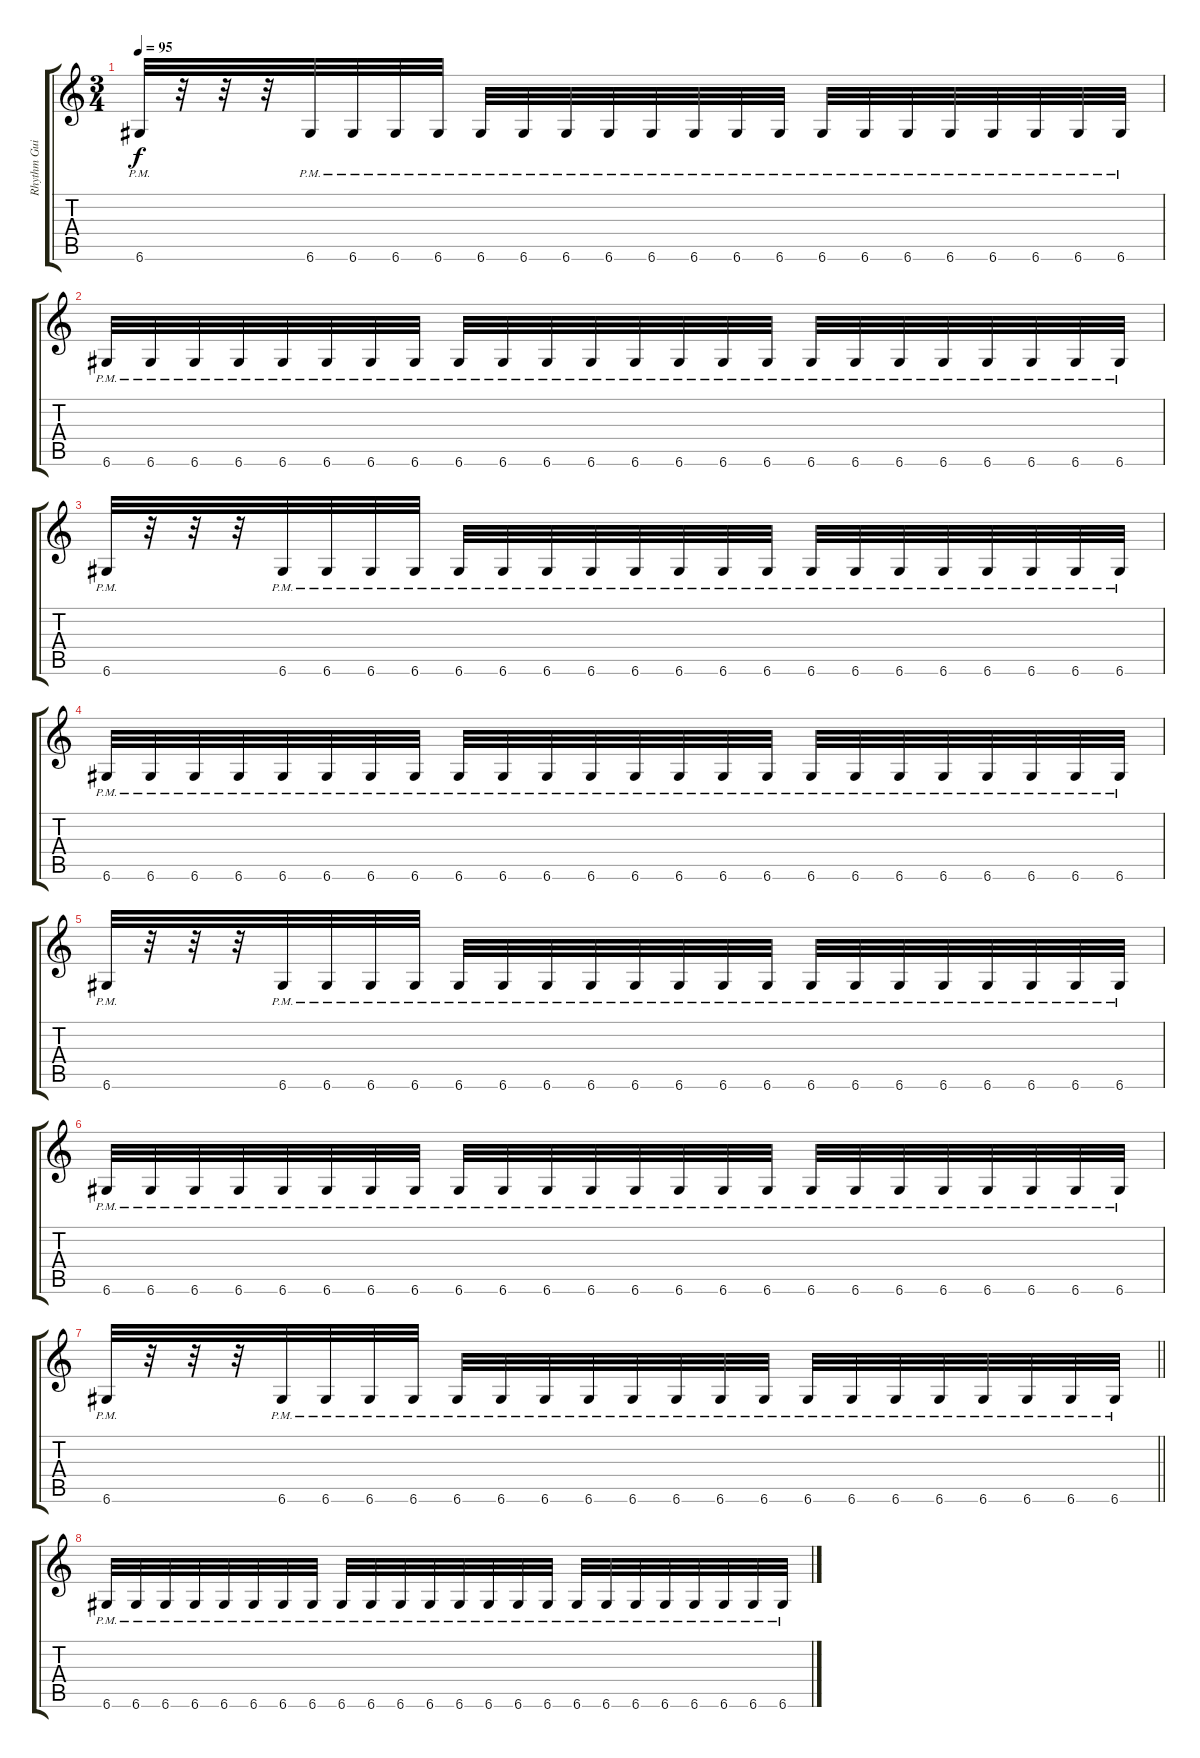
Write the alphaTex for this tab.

\track ("Rhythm Guitar - Joe Duplantier" "Rhythm Gui") {instrument overdrivenguitar}
\staff {score tabs}
\tuning (D4 A3 F3 C3 G2 D2) {hide}
\ts (3 4)
\tempo 95
\clef g2
\ks c
6.6{pm}.32{dy f} r.32 r.32 r.32 6.6{pm}.32 6.6{pm}.32 6.6{pm}.32 6.6{pm}.32 6.6{pm}.32 6.6{pm}.32 6.6{pm}.32 6.6{pm}.32 6.6{pm}.32 6.6{pm}.32 6.6{pm}.32 6.6{pm}.32 6.6{pm}.32 6.6{pm}.32 6.6{pm}.32 6.6{pm}.32 6.6{pm}.32 6.6{pm}.32 6.6{pm}.32 6.6{pm}.32 |
6.6{pm}.32 6.6{pm}.32 6.6{pm}.32 6.6{pm}.32 6.6{pm}.32 6.6{pm}.32 6.6{pm}.32 6.6{pm}.32 6.6{pm}.32 6.6{pm}.32 6.6{pm}.32 6.6{pm}.32 6.6{pm}.32 6.6{pm}.32 6.6{pm}.32 6.6{pm}.32 6.6{pm}.32 6.6{pm}.32 6.6{pm}.32 6.6{pm}.32 6.6{pm}.32 6.6{pm}.32 6.6{pm}.32 6.6{pm}.32 |
6.6{pm}.32 r.32 r.32 r.32 6.6{pm}.32 6.6{pm}.32 6.6{pm}.32 6.6{pm}.32 6.6{pm}.32 6.6{pm}.32 6.6{pm}.32 6.6{pm}.32 6.6{pm}.32 6.6{pm}.32 6.6{pm}.32 6.6{pm}.32 6.6{pm}.32 6.6{pm}.32 6.6{pm}.32 6.6{pm}.32 6.6{pm}.32 6.6{pm}.32 6.6{pm}.32 6.6{pm}.32 |
6.6{pm}.32 6.6{pm}.32 6.6{pm}.32 6.6{pm}.32 6.6{pm}.32 6.6{pm}.32 6.6{pm}.32 6.6{pm}.32 6.6{pm}.32 6.6{pm}.32 6.6{pm}.32 6.6{pm}.32 6.6{pm}.32 6.6{pm}.32 6.6{pm}.32 6.6{pm}.32 6.6{pm}.32 6.6{pm}.32 6.6{pm}.32 6.6{pm}.32 6.6{pm}.32 6.6{pm}.32 6.6{pm}.32 6.6{pm}.32 |
6.6{pm}.32 r.32 r.32 r.32 6.6{pm}.32 6.6{pm}.32 6.6{pm}.32 6.6{pm}.32 6.6{pm}.32 6.6{pm}.32 6.6{pm}.32 6.6{pm}.32 6.6{pm}.32 6.6{pm}.32 6.6{pm}.32 6.6{pm}.32 6.6{pm}.32 6.6{pm}.32 6.6{pm}.32 6.6{pm}.32 6.6{pm}.32 6.6{pm}.32 6.6{pm}.32 6.6{pm}.32 |
6.6{pm}.32 6.6{pm}.32 6.6{pm}.32 6.6{pm}.32 6.6{pm}.32 6.6{pm}.32 6.6{pm}.32 6.6{pm}.32 6.6{pm}.32 6.6{pm}.32 6.6{pm}.32 6.6{pm}.32 6.6{pm}.32 6.6{pm}.32 6.6{pm}.32 6.6{pm}.32 6.6{pm}.32 6.6{pm}.32 6.6{pm}.32 6.6{pm}.32 6.6{pm}.32 6.6{pm}.32 6.6{pm}.32 6.6{pm}.32 |
\barLineRight lightlight
6.6{pm}.32 r.32 r.32 r.32 6.6{pm}.32 6.6{pm}.32 6.6{pm}.32 6.6{pm}.32 6.6{pm}.32 6.6{pm}.32 6.6{pm}.32 6.6{pm}.32 6.6{pm}.32 6.6{pm}.32 6.6{pm}.32 6.6{pm}.32 6.6{pm}.32 6.6{pm}.32 6.6{pm}.32 6.6{pm}.32 6.6{pm}.32 6.6{pm}.32 6.6{pm}.32 6.6{pm}.32 |
6.6{pm}.32 6.6{pm}.32 6.6{pm}.32 6.6{pm}.32 6.6{pm}.32 6.6{pm}.32 6.6{pm}.32 6.6{pm}.32 6.6{pm}.32 6.6{pm}.32 6.6{pm}.32 6.6{pm}.32 6.6{pm}.32 6.6{pm}.32 6.6{pm}.32 6.6{pm}.32 6.6{pm}.32 6.6{pm}.32 6.6{pm}.32 6.6{pm}.32 6.6{pm}.32 6.6{pm}.32 6.6{pm}.32 6.6{pm}.32
